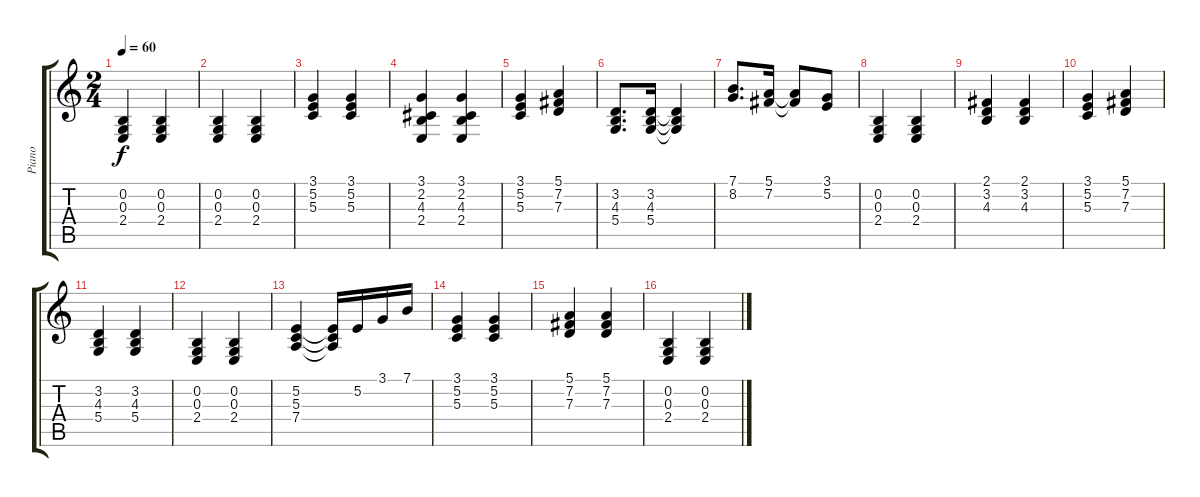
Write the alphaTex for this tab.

\track ("Piano" "Piano") {instrument acousticgrandpiano}
\staff {score tabs}
\tuning (E4 B3 G3 D3 A2 E2) {hide}
\ts (2 4)
\tempo 60
\clef g2
\ks c
(0.2 0.3 2.4).4{dy f} (0.2 0.3 2.4).4 |
(0.2 0.3 2.4).4 (0.2 0.3 2.4).4 |
(3.1 5.2 5.3).4 (3.1 5.2 5.3).4 |
(3.1 2.2 4.3 2.4).4 (3.1 2.2 4.3 2.4).4 |
(3.1 5.2 5.3).4 (5.1 7.2 7.3).4 |
(3.2 4.3 5.4).8{d} (3.2 4.3 5.4).16 (3.2{t} 4.3{t} 5.4{t}).4 |
(7.1 8.2).8{d} (5.1 7.2).16 (5.1{t} 7.2{t}).8 (3.1 5.2).8 |
(0.2 0.3 2.4).4 (0.2 0.3 2.4).4 |
(2.1 3.2 4.3).4 (2.1 3.2 4.3).4 |
(3.1 5.2 5.3).4 (5.1 7.2 7.3).4 |
(3.2 4.3 5.4).4 (3.2 4.3 5.4).4 |
(0.2 0.3 2.4).4 (0.2 0.3 2.4).4 |
(5.2 5.3 7.4).4 (5.2{t} 5.3{t} 7.4{t}).16 5.2.16 3.1.16 7.1.16 |
(3.1 5.2 5.3).4 (3.1 5.2 5.3).4 |
(5.1 7.2 7.3).4 (5.1 7.2 7.3).4 |
(0.2 0.3 2.4).4 (0.2 0.3 2.4).4
